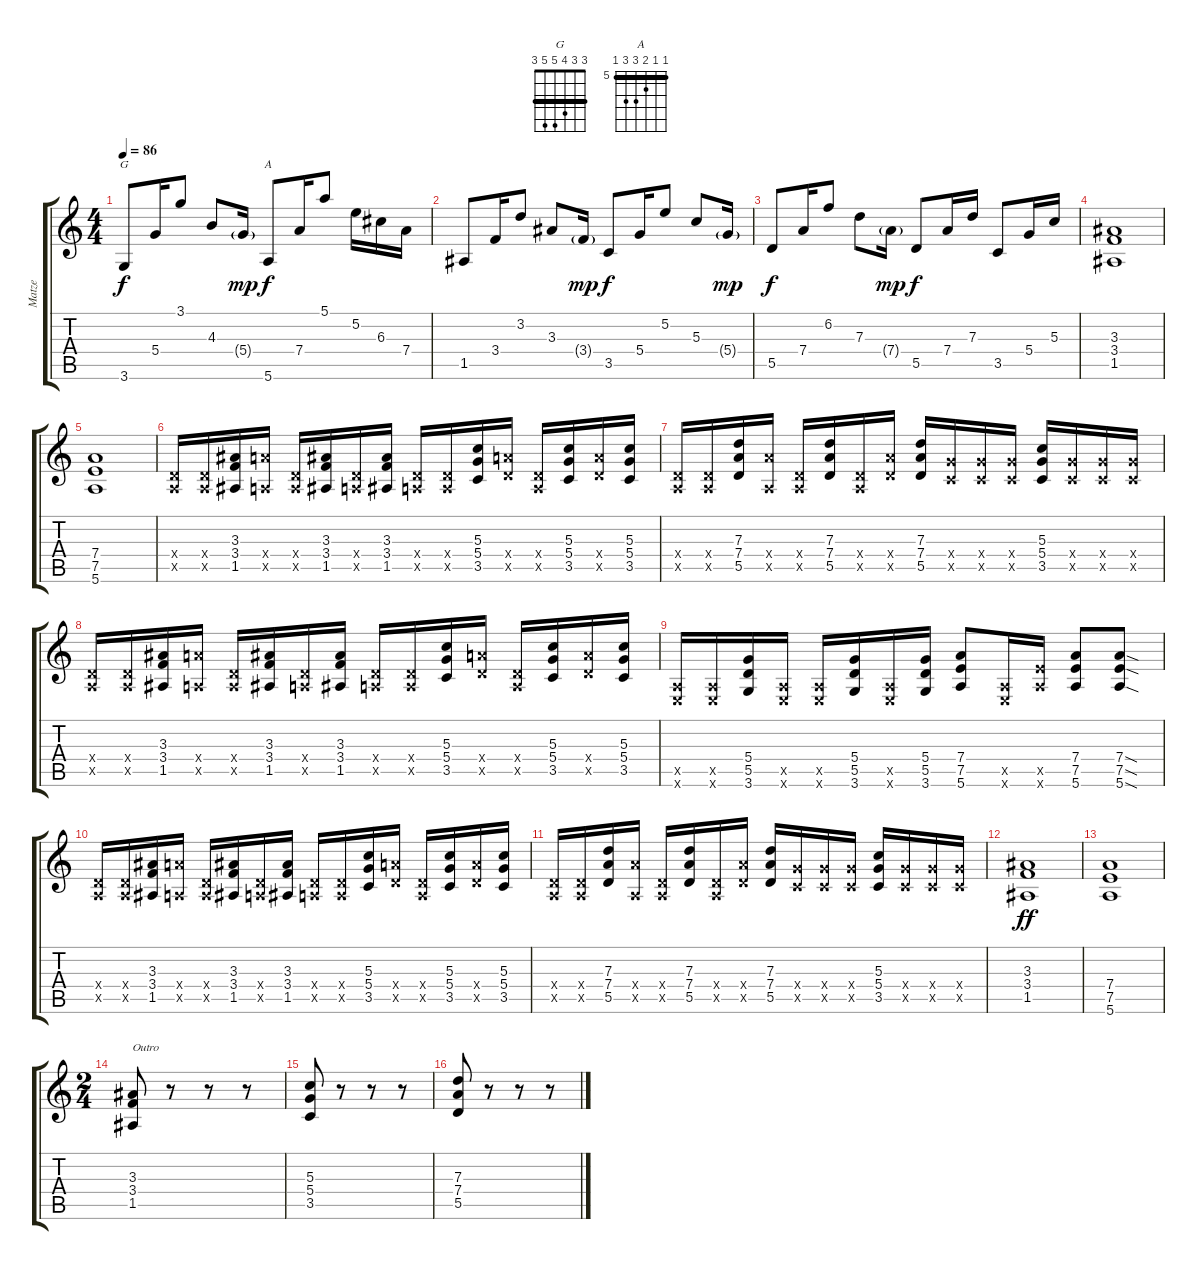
\track ("Matze" "Matze") {instrument distortionguitar}
\staff {score tabs}
\tuning (E4 B3 G3 D3 A2 E2) {hide}
\chord ("G" 3 3 4 5 5 3) {barre 3}
\chord ("A" 5 5 6 7 7 5) {firstfret 5 barre 5}
\ts (4 4)
\tempo 86
\clef g2
\ks c
3.6.8{ch "G" dy f} 5.4.16 3.1.8 4.3.8 5.4{g}.16{dy mp} 5.6.8{ch "A" dy f} 7.4.16 5.1.8 5.2.16 6.3.16 7.4.16 |
1.5.8 3.4.16 3.2.8 3.3.8 3.4{g}.16{dy mp} 3.5.8{dy f} 5.4.16 5.2.8 5.3.8 5.4{g}.16{dy mp} |
5.5.8{dy f} 7.4.16 6.2.8 7.3.8 7.4{g}.16{dy mp} 5.5.8{dy f} 7.4.16 7.3.16 3.5.8 5.4.16 5.3.16 |
(3.3 3.4 1.5).1{instrument distortionguitar} |
(7.4 7.5 5.6).1 |
(0.4{x} 0.5{x}).16 (0.4{x} 0.5{x}).16 (3.3 3.4 1.5).16 (7.4{x} 0.5{x}).16 (0.4{x} 0.5{x}).16 (3.3 3.4 1.5).16 (0.4{x} 0.5{x}).16 (3.3 3.4 1.5).16 (0.4{x} 0.5{x}).16 (0.4{x} 0.5{x}).16 (5.3 5.4 3.5).16 (7.4{x} 5.5{x}).16 (0.4{x} 0.5{x}).16 (5.3 5.4 3.5).16 (7.4{x} 5.5{x}).16 (5.3 5.4 3.5).16 |
(0.4{x} 0.5{x}).16 (0.4{x} 0.5{x}).16 (7.3 7.4 5.5).16 (7.4{x} 0.5{x}).16 (0.4{x} 0.5{x}).16 (7.3 7.4 5.5).16 (0.4{x} 0.5{x}).16 (7.4{x} 5.5{x}).16 (7.3 7.4 5.5).16 (5.4{x} 3.5{x}).16 (5.4{x} 3.5{x}).16 (5.4{x} 3.5{x}).16 (5.3 5.4 3.5).16 (5.4{x} 3.5{x}).16 (5.4{x} 3.5{x}).16 (5.4{x} 3.5{x}).16 |
(0.4{x} 0.5{x}).16 (0.4{x} 0.5{x}).16 (3.3 3.4 1.5).16 (7.4{x} 0.5{x}).16 (0.4{x} 0.5{x}).16 (3.3 3.4 1.5).16 (0.4{x} 0.5{x}).16 (3.3 3.4 1.5).16 (0.4{x} 0.5{x}).16 (0.4{x} 0.5{x}).16 (5.3 5.4 3.5).16 (7.4{x} 5.5{x}).16 (0.4{x} 0.5{x}).16 (5.3 5.4 3.5).16 (7.4{x} 5.5{x}).16 (5.3 5.4 3.5).16 |
(0.5{x} 0.6{x}).16 (0.5{x} 0.6{x}).16 (5.4 5.5 3.6).16 (0.5{x} 0.6{x}).16 (0.5{x} 0.6{x}).16 (5.4 5.5 3.6).16 (0.5{x} 0.6{x}).16 (5.4 5.5 3.6).16 (7.4 7.5 5.6).8 (0.5{x} 0.6{x}).16 (7.5{x} 5.6{x}).16 (7.4 7.5 5.6).8 (7.4{sod} 7.5{sod} 5.6{sod}).8 |
(0.4{x} 0.5{x}).16 (0.4{x} 0.5{x}).16 (3.3 3.4 1.5).16 (7.4{x} 0.5{x}).16 (0.4{x} 0.5{x}).16 (3.3 3.4 1.5).16 (0.4{x} 0.5{x}).16 (3.3 3.4 1.5).16 (0.4{x} 0.5{x}).16 (0.4{x} 0.5{x}).16 (5.3 5.4 3.5).16 (7.4{x} 5.5{x}).16 (0.4{x} 0.5{x}).16 (5.3 5.4 3.5).16 (7.4{x} 5.5{x}).16 (5.3 5.4 3.5).16 |
(0.4{x} 0.5{x}).16 (0.4{x} 0.5{x}).16 (7.3 7.4 5.5).16 (7.4{x} 0.5{x}).16 (0.4{x} 0.5{x}).16 (7.3 7.4 5.5).16 (0.4{x} 0.5{x}).16 (7.4{x} 5.5{x}).16 (7.3 7.4 5.5).16 (5.4{x} 3.5{x}).16 (5.4{x} 3.5{x}).16 (5.4{x} 3.5{x}).16 (5.3 5.4 3.5).16 (5.4{x} 3.5{x}).16 (5.4{x} 3.5{x}).16 (5.4{x} 3.5{x}).16 |
(3.3 3.4 1.5).1{dy ff} |
(7.4 7.5 5.6).1 |
\ts (2 4)
(3.3 3.4 1.5).8{txt "Outro"} r.8 r.8 r.8 |
(5.3 5.4 3.5).8 r.8 r.8 r.8 |
(7.3 7.4 5.5).8 r.8 r.8 r.8
